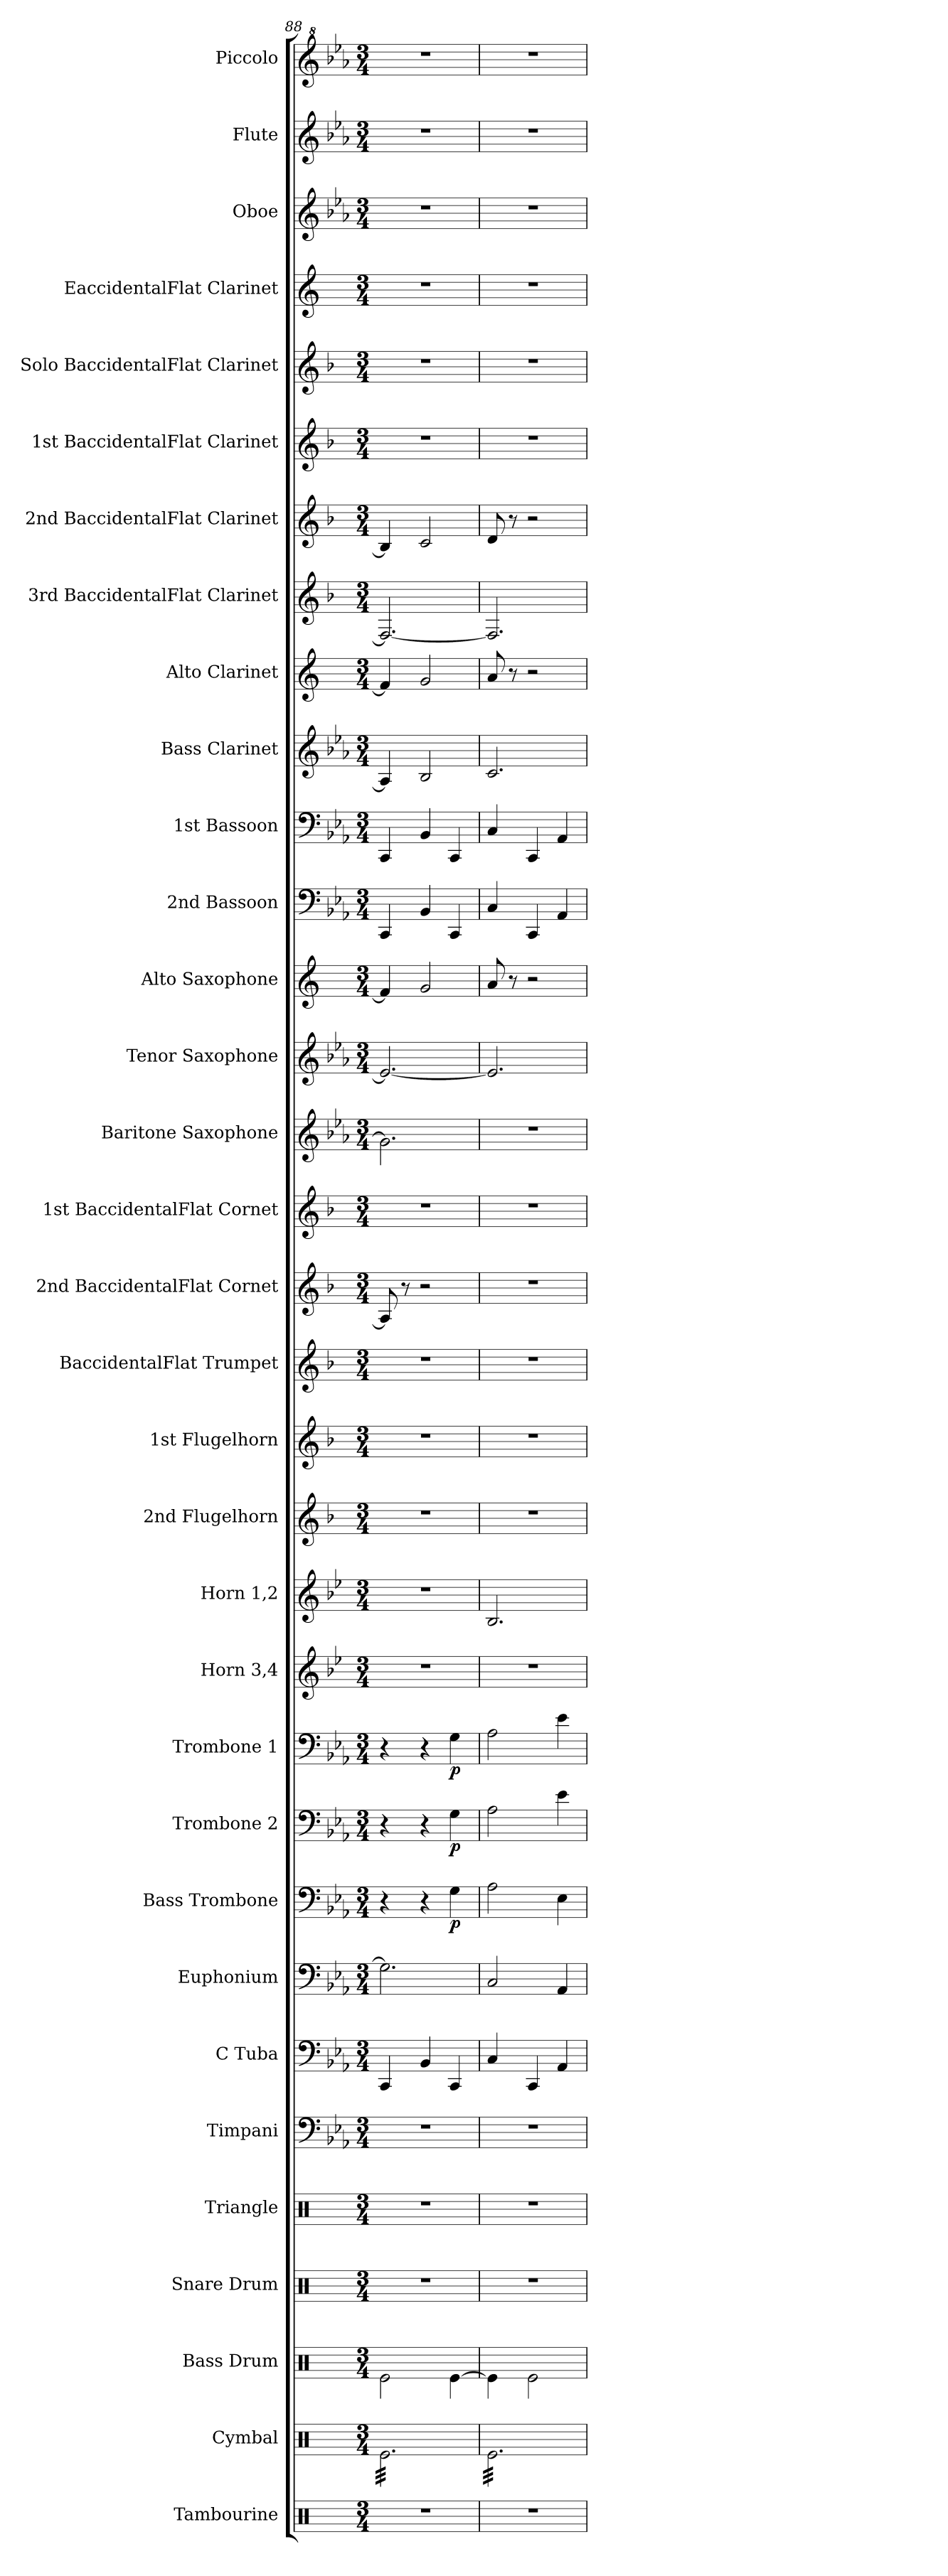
**kern	**kern	**kern	**kern	**kern	**kern	**kern	**kern	**kern	**dynam	**kern	**dynam	**kern	**dynam	**kern	**kern	**kern	**kern	**kern	**kern	**kern	**kern	**kern	**kern	**kern	**kern	**kern	**kern	**kern	**kern	**kern	**kern	**kern	**kern	**kern	**kern
*part33	*part32	*part31	*part30	*part29	*part28	*part27	*part26	*part25	*part25	*part24	*part24	*part23	*part23	*part22	*part21	*part20	*part19	*part18	*part17	*part16	*part15	*part14	*part13	*part12	*part11	*part10	*part9	*part8	*part7	*part6	*part5	*part4	*part3	*part2	*part1
*staff33	*staff32	*staff31	*staff30	*staff29	*staff28	*staff27	*staff26	*staff25	*staff25	*staff24	*staff24	*staff23	*staff23	*staff22	*staff21	*staff20	*staff19	*staff18	*staff17	*staff16	*staff15	*staff14	*staff13	*staff12	*staff11	*staff10	*staff9	*staff8	*staff7	*staff6	*staff5	*staff4	*staff3	*staff2	*staff1
*I"Tambourine	*I"Cymbal	*I"Bass Drum	*I"Snare Drum	*I"Triangle	*I"Timpani	*I"C Tuba	*I"Euphonium	*I"Bass Trombone	*	*I"Trombone 2	*	*I"Trombone 1	*	*I"Horn 3,4	*I"Horn 1,2	*I"2nd Flugelhorn	*I"1st Flugelhorn	*I"BaccidentalFlat Trumpet	*I"2nd BaccidentalFlat Cornet	*I"1st BaccidentalFlat Cornet	*I"Baritone Saxophone	*I"Tenor Saxophone	*I"Alto Saxophone	*I"2nd Bassoon	*I"1st Bassoon	*I"Bass Clarinet	*I"Alto Clarinet	*I"3rd BaccidentalFlat Clarinet	*I"2nd BaccidentalFlat Clarinet	*I"1st BaccidentalFlat Clarinet	*I"Solo BaccidentalFlat Clarinet	*I"EaccidentalFlat Clarinet	*I"Oboe	*I"Flute	*I"Piccolo
*I'Tamb.	*I'Cym.	*I'B. Dr.	*I'Sn. Dr.	*I'Trgl.	*I'Timp.	*I'C Tu.	*I'Eu.	*I'B. Trb.	*	*I'Trb. 2	*	*I'Trb. 1	*	*I'Hn. 3,4	*I'Hn. 1,2	*I'2nd Flghn.	*I'1st Flghn.	*I'BaccidentalFlat Tpt.	*I'2nd BaccidentalFlat Cnt.	*I'1st BaccidentalFlat Cnt.	*I'Bar. Sax.	*I'T. Sax.	*I'A. Sax.	*I'2nd Bsn.	*I'1st Bsn.	*I'B. Cl.	*I'A. Cl.	*I'3rd BaccidentalFlat Cl.	*I'2nd BaccidentalFlat Cl.	*I'1st BaccidentalFlat Cl.	*I'Solo BaccidentalFlat Cl.	*I'EaccidentalFlat Cl.	*I'Ob.	*I'Fl.	*I'Picc.
*clefX	*clefX	*clefX	*clefX	*clefX	*clefF4	*clefF4	*clefF4	*clefF4	*	*clefF4	*	*clefF4	*	*clefG2	*clefG2	*clefG2	*clefG2	*clefG2	*clefG2	*clefG2	*clefG2	*clefG2	*clefG2	*clefF4	*clefF4	*clefG2	*clefG2	*clefG2	*clefG2	*clefG2	*clefG2	*clefG2	*clefG2	*clefG2	*clefG^2
*	*	*	*	*	*	*	*	*	*	*	*	*	*	*ITrd4c7	*ITrd4c7	*ITrd1c2	*ITrd1c2	*ITrd1c2	*ITrd1c2	*ITrd1c2	*ITrd12c21	*ITrd8c14	*ITrd5c9	*	*	*ITrd8c14	*ITrd5c9	*ITrd1c2	*ITrd1c2	*ITrd1c2	*ITrd1c2	*ITrd-2c-3	*	*	*ITrd-7c-12
*k[]	*k[]	*k[]	*k[]	*k[]	*k[b-e-a-]	*k[b-e-a-]	*k[b-e-a-]	*k[b-e-a-]	*	*k[b-e-a-]	*	*k[b-e-a-]	*	*k[b-e-a-]	*k[b-e-a-]	*k[b-e-a-]	*k[b-e-a-]	*k[b-e-a-]	*k[b-e-a-]	*k[b-e-a-]	*k[b-e-a-]	*k[b-e-a-]	*k[b-e-a-]	*k[b-e-a-]	*k[b-e-a-]	*k[b-e-a-]	*k[b-e-a-]	*k[b-e-a-]	*k[b-e-a-]	*k[b-e-a-]	*k[b-e-a-]	*k[b-e-a-]	*k[b-e-a-]	*k[b-e-a-]	*k[b-e-a-]
*M3/4	*M3/4	*M3/4	*M3/4	*M3/4	*M3/4	*M3/4	*M3/4	*M3/4	*	*M3/4	*	*M3/4	*	*M3/4	*M3/4	*M3/4	*M3/4	*M3/4	*M3/4	*M3/4	*M3/4	*M3/4	*M3/4	*M3/4	*M3/4	*M3/4	*M3/4	*M3/4	*M3/4	*M3/4	*M3/4	*M3/4	*M3/4	*M3/4	*M3/4
=88	=88	=88	=88	=88	=88	=88	=88	=88	=88	=88	=88	=88	=88	=88	=88	=88	=88	=88	=88	=88	=88	=88	=88	=88	=88	=88	=88	=88	=88	=88	=88	=88	=88	=88	=88
*	*tremolo	*	*	*	*	*	*	*	*	*	*	*	*	*	*	*	*	*	*	*	*	*	*	*	*	*	*	*	*	*	*	*	*	*	*
2.r	32Re\LLL	2Re\	2.r	2.r	2.r	4CC/	2.G\]	4r	.	4r	.	4r	.	2.r	2.r	2.r	2.r	2.r	8G/]	2.r	2.G\]	2.E-/_	4A-/]	4CC/	4CC/	4AA-/]	4A-/]	2.E-/_	4A-/]	2.r	2.r	2.r	2.r	2.r	2.r
.	32Re\	.	.	.	.	.	.	.	.	.	.	.	.	.	.	.	.	.	.	.	.	.	.	.	.	.	.	.	.	.	.	.	.	.	.
.	32Re\	.	.	.	.	.	.	.	.	.	.	.	.	.	.	.	.	.	.	.	.	.	.	.	.	.	.	.	.	.	.	.	.	.	.
.	32Re\	.	.	.	.	.	.	.	.	.	.	.	.	.	.	.	.	.	.	.	.	.	.	.	.	.	.	.	.	.	.	.	.	.	.
.	32Re\	.	.	.	.	.	.	.	.	.	.	.	.	.	.	.	.	.	8r	.	.	.	.	.	.	.	.	.	.	.	.	.	.	.	.
.	32Re\	.	.	.	.	.	.	.	.	.	.	.	.	.	.	.	.	.	.	.	.	.	.	.	.	.	.	.	.	.	.	.	.	.	.
.	32Re\	.	.	.	.	.	.	.	.	.	.	.	.	.	.	.	.	.	.	.	.	.	.	.	.	.	.	.	.	.	.	.	.	.	.
.	32Re\	.	.	.	.	.	.	.	.	.	.	.	.	.	.	.	.	.	.	.	.	.	.	.	.	.	.	.	.	.	.	.	.	.	.
.	32Re\	.	.	.	.	4BB-/	.	4r	.	4r	.	4r	.	.	.	.	.	.	2r	.	.	.	2B-/	4BB-/	4BB-/	2BB-/	2B-/	.	2B-/	.	.	.	.	.	.
.	32Re\	.	.	.	.	.	.	.	.	.	.	.	.	.	.	.	.	.	.	.	.	.	.	.	.	.	.	.	.	.	.	.	.	.	.
.	32Re\	.	.	.	.	.	.	.	.	.	.	.	.	.	.	.	.	.	.	.	.	.	.	.	.	.	.	.	.	.	.	.	.	.	.
.	32Re\	.	.	.	.	.	.	.	.	.	.	.	.	.	.	.	.	.	.	.	.	.	.	.	.	.	.	.	.	.	.	.	.	.	.
.	32Re\	.	.	.	.	.	.	.	.	.	.	.	.	.	.	.	.	.	.	.	.	.	.	.	.	.	.	.	.	.	.	.	.	.	.
.	32Re\	.	.	.	.	.	.	.	.	.	.	.	.	.	.	.	.	.	.	.	.	.	.	.	.	.	.	.	.	.	.	.	.	.	.
.	32Re\	.	.	.	.	.	.	.	.	.	.	.	.	.	.	.	.	.	.	.	.	.	.	.	.	.	.	.	.	.	.	.	.	.	.
.	32Re\	.	.	.	.	.	.	.	.	.	.	.	.	.	.	.	.	.	.	.	.	.	.	.	.	.	.	.	.	.	.	.	.	.	.
!	!	!	!	!	!	!	!	!	!LO:DY:b	!	!LO:DY:b	!	!LO:DY:b	!	!	!	!	!	!	!	!	!	!	!	!	!	!	!	!	!	!	!	!	!	!
.	32Re\	[4Re\	.	.	.	4CC/	.	4G\	p	4G\	p	4G\	p	.	.	.	.	.	.	.	.	.	.	4CC/	4CC/	.	.	.	.	.	.	.	.	.	.
.	32Re\	.	.	.	.	.	.	.	.	.	.	.	.	.	.	.	.	.	.	.	.	.	.	.	.	.	.	.	.	.	.	.	.	.	.
.	32Re\	.	.	.	.	.	.	.	.	.	.	.	.	.	.	.	.	.	.	.	.	.	.	.	.	.	.	.	.	.	.	.	.	.	.
.	32Re\	.	.	.	.	.	.	.	.	.	.	.	.	.	.	.	.	.	.	.	.	.	.	.	.	.	.	.	.	.	.	.	.	.	.
.	32Re\	.	.	.	.	.	.	.	.	.	.	.	.	.	.	.	.	.	.	.	.	.	.	.	.	.	.	.	.	.	.	.	.	.	.
.	32Re\	.	.	.	.	.	.	.	.	.	.	.	.	.	.	.	.	.	.	.	.	.	.	.	.	.	.	.	.	.	.	.	.	.	.
.	32Re\	.	.	.	.	.	.	.	.	.	.	.	.	.	.	.	.	.	.	.	.	.	.	.	.	.	.	.	.	.	.	.	.	.	.
.	32Re\JJJ	.	.	.	.	.	.	.	.	.	.	.	.	.	.	.	.	.	.	.	.	.	.	.	.	.	.	.	.	.	.	.	.	.	.
=89	=89	=89	=89	=89	=89	=89	=89	=89	=89	=89	=89	=89	=89	=89	=89	=89	=89	=89	=89	=89	=89	=89	=89	=89	=89	=89	=89	=89	=89	=89	=89	=89	=89	=89	=89
2.r	32Re\LLL	4Re\]	2.r	2.r	2.r	4C/	2C/	2A-\	.	2A-\	.	2A-\	.	2.r	2.E-/	2.r	2.r	2.r	2.r	2.r	2.r	2.E-/]	8c/	4C/	4C/	2.C/	8c/	2.E-/]	8c/	2.r	2.r	2.r	2.r	2.r	2.r
.	32Re\	.	.	.	.	.	.	.	.	.	.	.	.	.	.	.	.	.	.	.	.	.	.	.	.	.	.	.	.	.	.	.	.	.	.
.	32Re\	.	.	.	.	.	.	.	.	.	.	.	.	.	.	.	.	.	.	.	.	.	.	.	.	.	.	.	.	.	.	.	.	.	.
.	32Re\	.	.	.	.	.	.	.	.	.	.	.	.	.	.	.	.	.	.	.	.	.	.	.	.	.	.	.	.	.	.	.	.	.	.
.	32Re\	.	.	.	.	.	.	.	.	.	.	.	.	.	.	.	.	.	.	.	.	.	8r	.	.	.	8r	.	8r	.	.	.	.	.	.
.	32Re\	.	.	.	.	.	.	.	.	.	.	.	.	.	.	.	.	.	.	.	.	.	.	.	.	.	.	.	.	.	.	.	.	.	.
.	32Re\	.	.	.	.	.	.	.	.	.	.	.	.	.	.	.	.	.	.	.	.	.	.	.	.	.	.	.	.	.	.	.	.	.	.
.	32Re\	.	.	.	.	.	.	.	.	.	.	.	.	.	.	.	.	.	.	.	.	.	.	.	.	.	.	.	.	.	.	.	.	.	.
.	32Re\	2Re\	.	.	.	4CC/	.	.	.	.	.	.	.	.	.	.	.	.	.	.	.	.	2r	4CC/	4CC/	.	2r	.	2r	.	.	.	.	.	.
.	32Re\	.	.	.	.	.	.	.	.	.	.	.	.	.	.	.	.	.	.	.	.	.	.	.	.	.	.	.	.	.	.	.	.	.	.
.	32Re\	.	.	.	.	.	.	.	.	.	.	.	.	.	.	.	.	.	.	.	.	.	.	.	.	.	.	.	.	.	.	.	.	.	.
.	32Re\	.	.	.	.	.	.	.	.	.	.	.	.	.	.	.	.	.	.	.	.	.	.	.	.	.	.	.	.	.	.	.	.	.	.
.	32Re\	.	.	.	.	.	.	.	.	.	.	.	.	.	.	.	.	.	.	.	.	.	.	.	.	.	.	.	.	.	.	.	.	.	.
.	32Re\	.	.	.	.	.	.	.	.	.	.	.	.	.	.	.	.	.	.	.	.	.	.	.	.	.	.	.	.	.	.	.	.	.	.
.	32Re\	.	.	.	.	.	.	.	.	.	.	.	.	.	.	.	.	.	.	.	.	.	.	.	.	.	.	.	.	.	.	.	.	.	.
.	32Re\	.	.	.	.	.	.	.	.	.	.	.	.	.	.	.	.	.	.	.	.	.	.	.	.	.	.	.	.	.	.	.	.	.	.
.	32Re\	.	.	.	.	4AA-/	4AA-/	4E-\	.	4e-\	.	4e-\	.	.	.	.	.	.	.	.	.	.	.	4AA-/	4AA-/	.	.	.	.	.	.	.	.	.	.
.	32Re\	.	.	.	.	.	.	.	.	.	.	.	.	.	.	.	.	.	.	.	.	.	.	.	.	.	.	.	.	.	.	.	.	.	.
.	32Re\	.	.	.	.	.	.	.	.	.	.	.	.	.	.	.	.	.	.	.	.	.	.	.	.	.	.	.	.	.	.	.	.	.	.
.	32Re\	.	.	.	.	.	.	.	.	.	.	.	.	.	.	.	.	.	.	.	.	.	.	.	.	.	.	.	.	.	.	.	.	.	.
.	32Re\	.	.	.	.	.	.	.	.	.	.	.	.	.	.	.	.	.	.	.	.	.	.	.	.	.	.	.	.	.	.	.	.	.	.
.	32Re\	.	.	.	.	.	.	.	.	.	.	.	.	.	.	.	.	.	.	.	.	.	.	.	.	.	.	.	.	.	.	.	.	.	.
.	32Re\	.	.	.	.	.	.	.	.	.	.	.	.	.	.	.	.	.	.	.	.	.	.	.	.	.	.	.	.	.	.	.	.	.	.
.	32Re\JJJ	.	.	.	.	.	.	.	.	.	.	.	.	.	.	.	.	.	.	.	.	.	.	.	.	.	.	.	.	.	.	.	.	.	.
*	*Xtremolo	*	*	*	*	*	*	*	*	*	*	*	*	*	*	*	*	*	*	*	*	*	*	*	*	*	*	*	*	*	*	*	*	*	*
=	=	=	=	=	=	=	=	=	=	=	=	=	=	=	=	=	=	=	=	=	=	=	=	=	=	=	=	=	=	=	=	=	=	=	=
*-	*-	*-	*-	*-	*-	*-	*-	*-	*-	*-	*-	*-	*-	*-	*-	*-	*-	*-	*-	*-	*-	*-	*-	*-	*-	*-	*-	*-	*-	*-	*-	*-	*-	*-	*-
